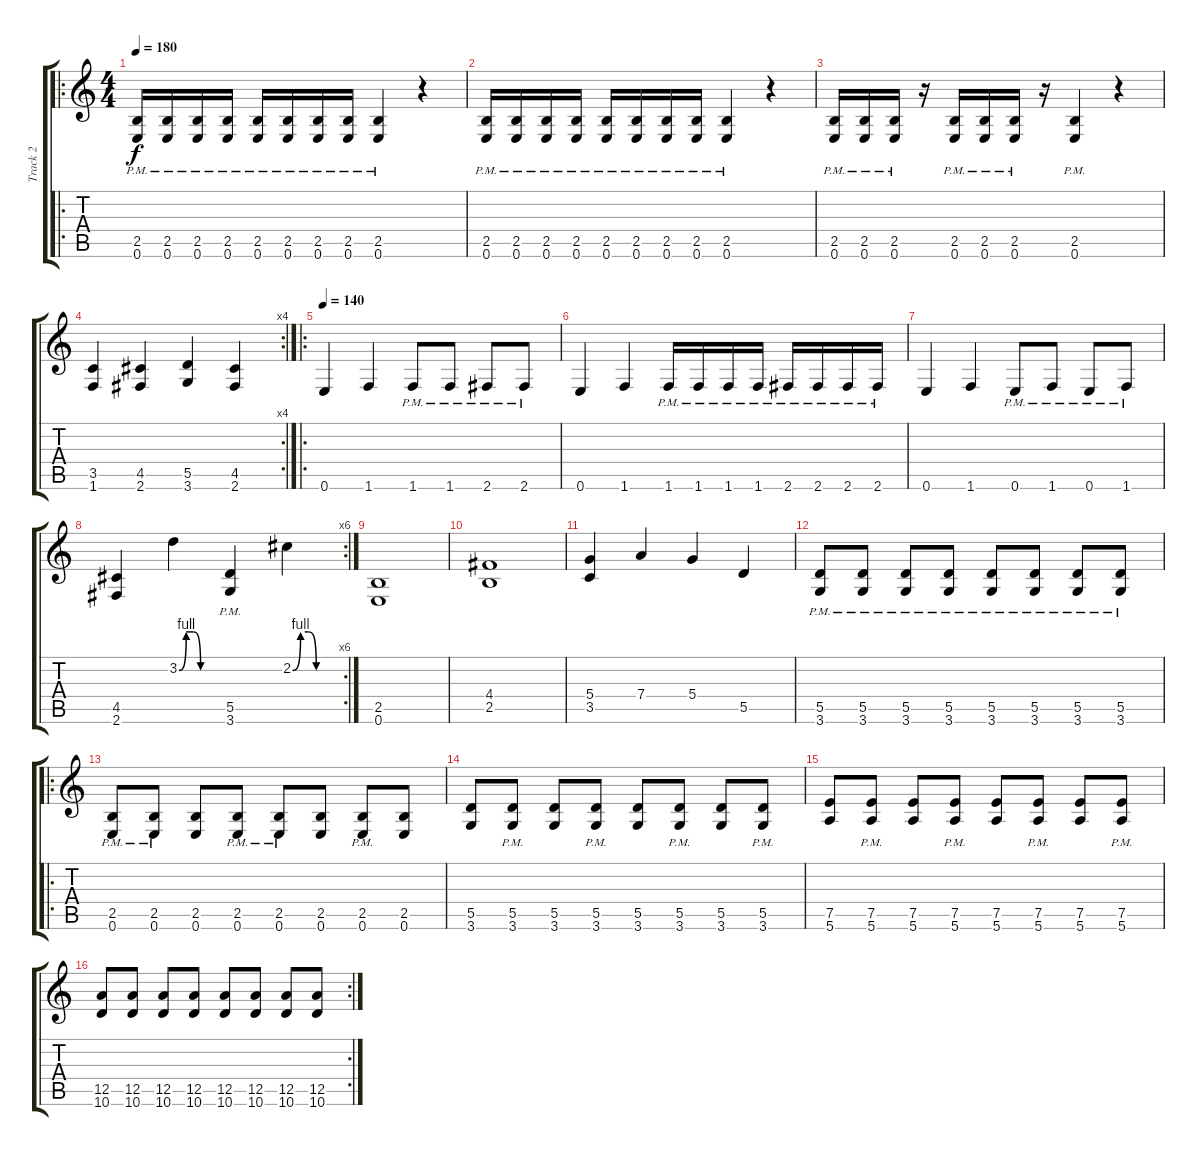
\track ("Track 2" "Track 2") {solo instrument distortionguitar}
\staff {score tabs}
\tuning (E4 B3 G3 D3 A2 E2) {hide}
\ro
\ts (4 4)
\tempo 180
\clef g2
\ks c
(2.5{pm} 0.6{pm}).16{dy f} (2.5{pm} 0.6{pm}).16 (2.5{pm} 0.6{pm}).16 (2.5{pm} 0.6{pm}).16 (2.5{pm} 0.6{pm}).16 (2.5{pm} 0.6{pm}).16 (2.5{pm} 0.6{pm}).16 (2.5{pm} 0.6{pm}).16 (2.5{pm} 0.6{pm}).4 r.4 |
(2.5{pm} 0.6{pm}).16 (2.5{pm} 0.6{pm}).16 (2.5{pm} 0.6{pm}).16 (2.5{pm} 0.6{pm}).16 (2.5{pm} 0.6{pm}).16 (2.5{pm} 0.6{pm}).16 (2.5{pm} 0.6{pm}).16 (2.5{pm} 0.6{pm}).16 (2.5{pm} 0.6{pm}).4 r.4 |
(2.5{pm} 0.6{pm}).16 (2.5{pm} 0.6{pm}).16 (2.5{pm} 0.6{pm}).16 r.16 (2.5{pm} 0.6{pm}).16 (2.5{pm} 0.6{pm}).16 (2.5{pm} 0.6{pm}).16 r.16 (2.5{pm} 0.6{pm}).4 r.4 |
\rc 4
(3.5 1.6).4 (4.5 2.6).4 (5.5 3.6).4 (4.5 2.6).4 |
\ro
\tempo 140
0.6.4 1.6.4 1.6{pm}.8 1.6{pm}.8 2.6{pm}.8 2.6{pm}.8 |
0.6.4 1.6.4 1.6{pm}.16 1.6{pm}.16 1.6{pm}.16 1.6{pm}.16 2.6{pm}.16 2.6{pm}.16 2.6{pm}.16 2.6{pm}.16 |
0.6.4 1.6.4 0.6{pm}.8 1.6{pm}.8 0.6{pm}.8 1.6{pm}.8 |
\rc 6
(4.5 2.6).4 3.2{be (custom 0 0 10 4 20 4 30 0 60 0)}.4 (5.5{pm} 3.6{pm}).4 2.2{be (custom 0 0 10 4 20 4 30 0 60 0)}.4 |
(2.5 0.6).1 |
(4.4 2.5).1 |
(5.4 3.5).4 7.4.4 5.4.4 5.5.4 |
(5.5{pm} 3.6{pm}).8 (5.5{pm} 3.6{pm}).8 (5.5{pm} 3.6{pm}).8 (5.5{pm} 3.6{pm}).8 (5.5{pm} 3.6{pm}).8 (5.5{pm} 3.6{pm}).8 (5.5{pm} 3.6{pm}).8 (5.5{pm} 3.6{pm}).8 |
\ro
(2.5{pm} 0.6{pm}).8 (2.5{pm} 0.6{pm}).8 (2.5 0.6).8 (2.5{pm} 0.6{pm}).8 (2.5{pm} 0.6{pm}).8 (2.5 0.6).8 (2.5{pm} 0.6{pm}).8 (2.5 0.6).8 |
(5.5 3.6).8 (5.5{pm} 3.6{pm}).8 (5.5 3.6).8 (5.5{pm} 3.6{pm}).8 (5.5 3.6).8 (5.5{pm} 3.6{pm}).8 (5.5 3.6).8 (5.5{pm} 3.6{pm}).8 |
(7.5 5.6).8 (7.5{pm} 5.6{pm}).8 (7.5 5.6).8 (7.5{pm} 5.6{pm}).8 (7.5 5.6).8 (7.5{pm} 5.6{pm}).8 (7.5 5.6).8 (7.5{pm} 5.6{pm}).8 |
\rc 2
(12.5 10.6).8 (12.5 10.6).8 (12.5 10.6).8 (12.5 10.6).8 (12.5 10.6).8 (12.5 10.6).8 (12.5 10.6).8 (12.5 10.6).8
